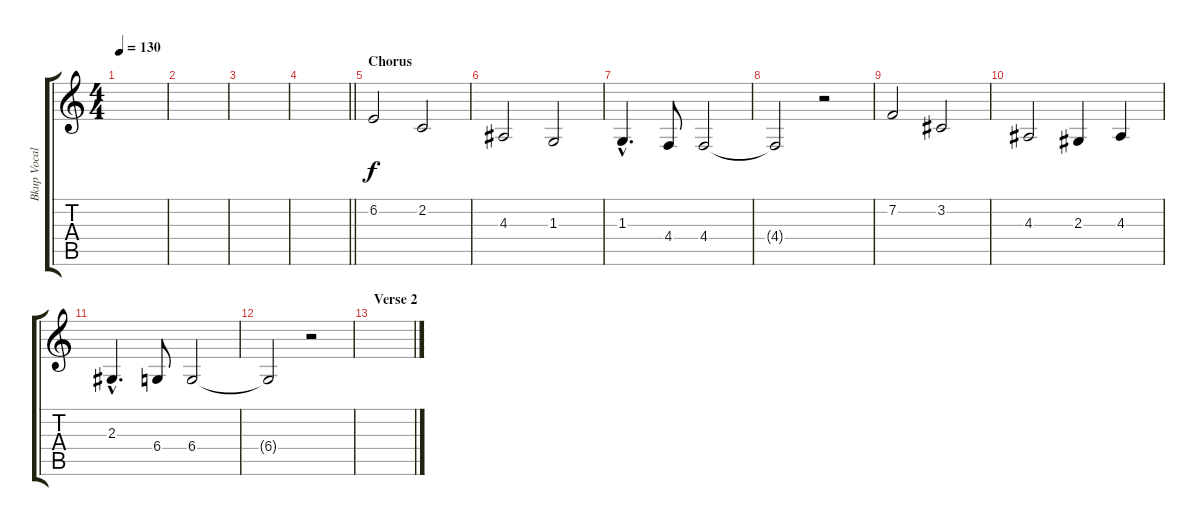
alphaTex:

\track ("Bkup Vocals" "Bkup Vocal") {instrument clarinet}
\staff {score tabs}
\tuning (Eb4 Bb3 Gb3 Db3 Ab2 Eb2) {hide}
\ts (4 4)
\tempo 130
\clef g2
\ks c
|
|
|
\barLineRight lightlight
|
\section ("" "Chorus")
6.2.2 2.2.2 |
4.3.2 1.3.2 |
1.3{hac}.4{d} 4.4.8 4.4.2 |
4.4{t}.2 r.2 |
7.2.2 3.2.2 |
4.3.2 2.3.4 4.3.4 |
2.3{hac}.4{d} 6.4.8 6.4.2 |
6.4{t}.2 r.2 |
\section ("" "Verse 2")
